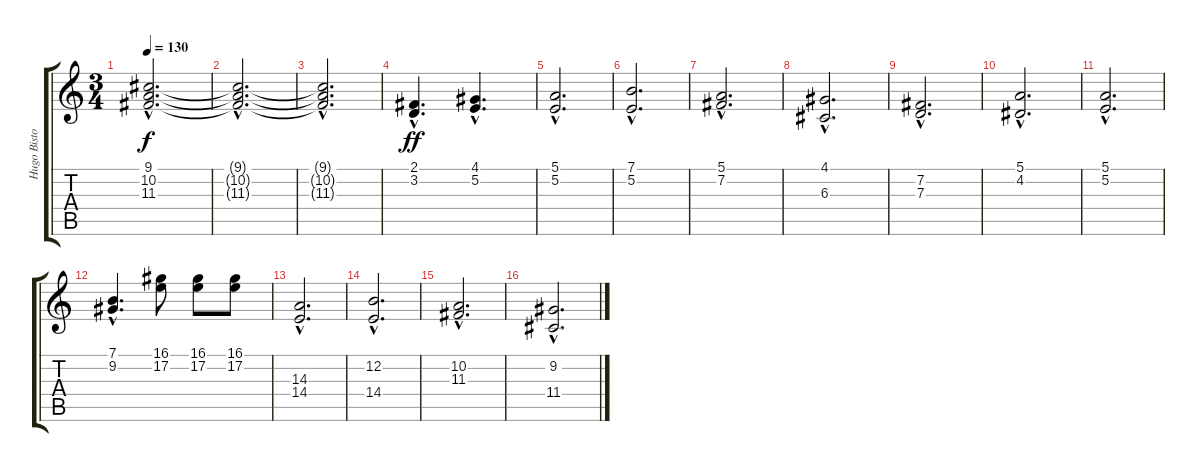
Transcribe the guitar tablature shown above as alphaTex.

\track ("Hugo Bistolfi" "Hugo Bisto") {instrument stringensemble1}
\staff {score tabs}
\tuning (E4 B3 G3 D3 A2 E2) {hide}
\ts (3 4)
\tempo 130
\clef g2
\ks c
(9.1{hac t} 10.2{hac t} 11.3{hac t}).2{d dy f} |
(9.1{hac t} 10.2{hac t} 11.3{hac t}).2{d} |
(9.1{hac t} 10.2{hac t} 11.3{hac t}).2{d} |
(2.1{hac} 3.2{hac}).4{d dy ff} (4.1{hac} 5.2{hac}).4{d} |
(5.1{hac} 5.2{hac}).2{d} |
(7.1{hac} 5.2{hac}).2{d} |
(5.1{hac} 7.2{hac}).2{d} |
(4.1{hac} 6.3{hac}).2{d} |
(7.2{hac} 7.3{hac}).2{d} |
(5.1{hac} 4.2{hac}).2{d} |
(5.1{hac} 5.2{hac}).2{d} |
(7.1{hac} 9.2{hac}).4{d} (16.1 17.2).8 (16.1 17.2).8 (16.1 17.2).8 |
(14.3{hac} 14.4{hac}).2{d} |
(12.2{hac} 14.4{hac}).2{d} |
(10.2{hac} 11.3{hac}).2{d} |
(9.2{hac} 11.4{hac}).2{d}
